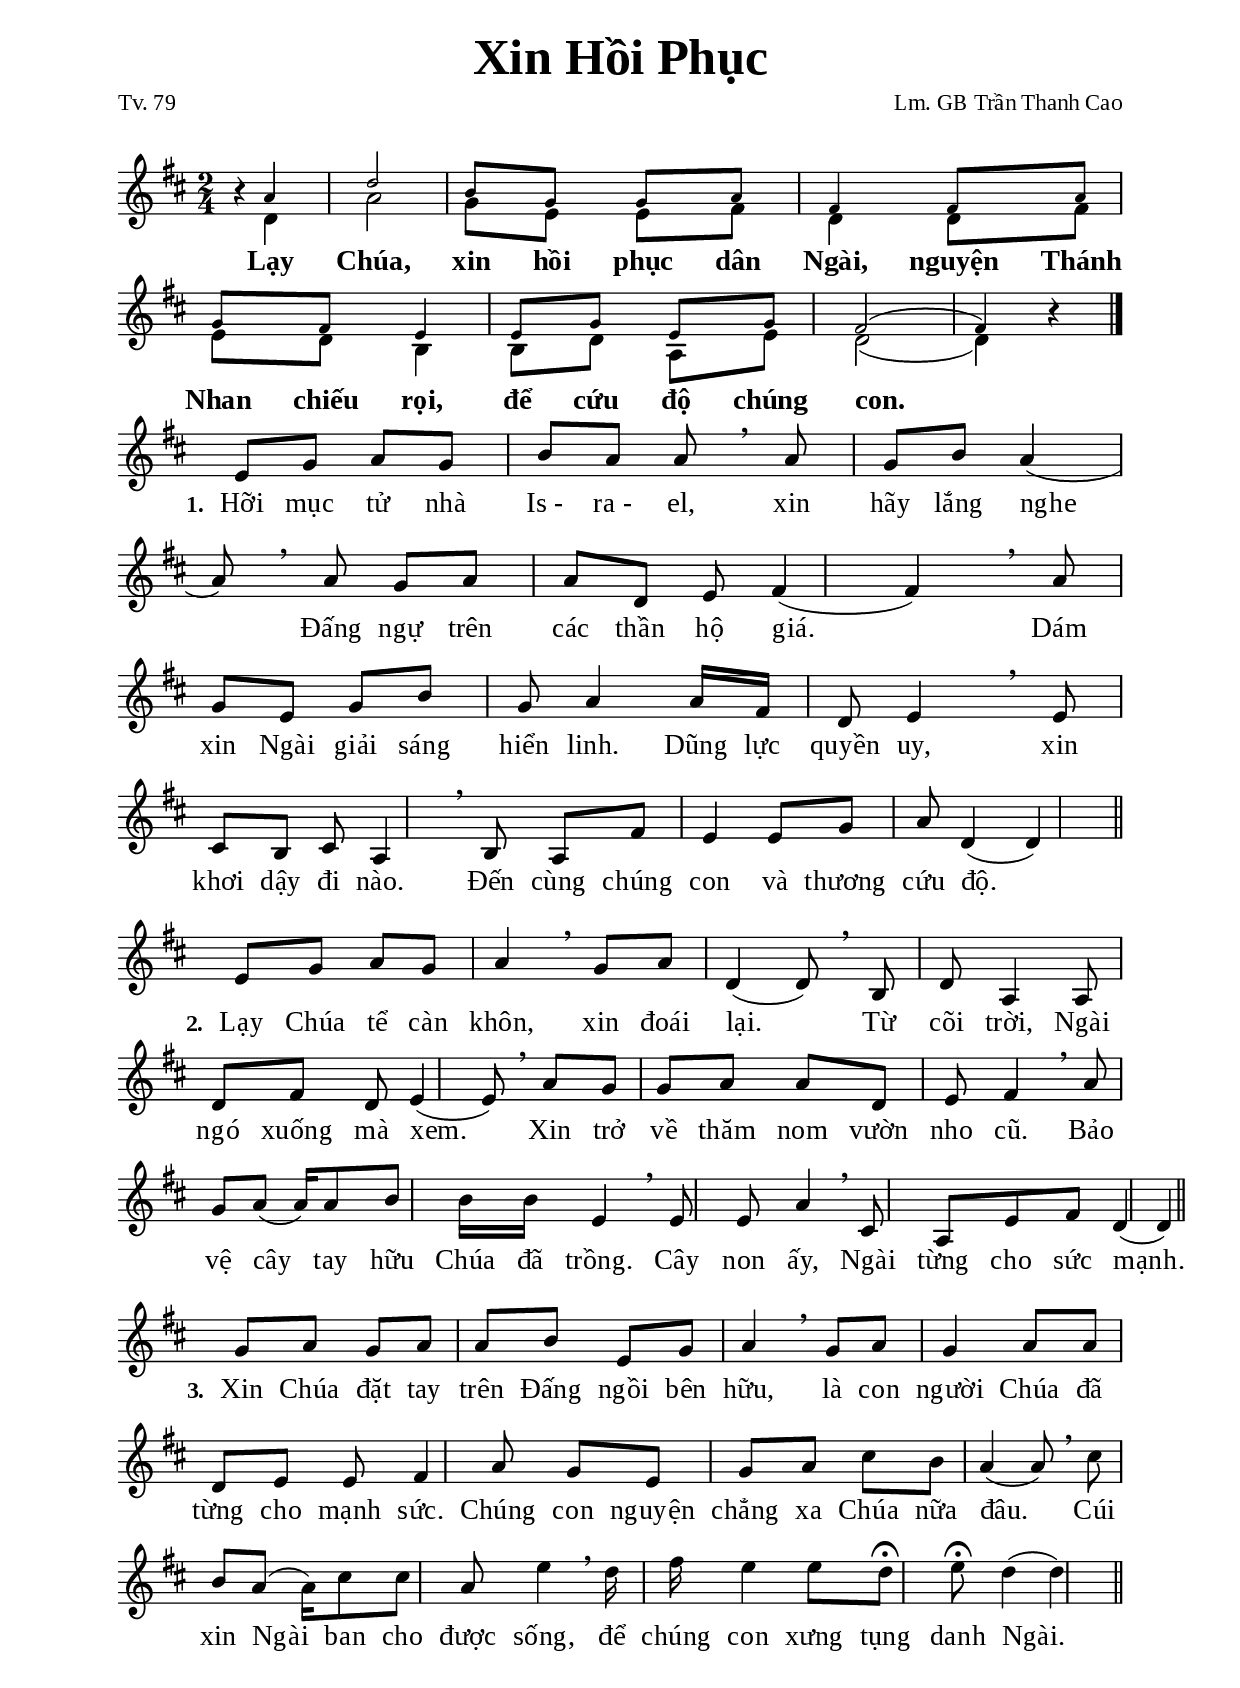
% Cài đặt chung
\version "2.22.1"
\include "english.ly"

\header {
  title = \markup { \fontsize #3 "Xin Hồi Phục" }
  poet = "Tv. 79"
  composer = "Lm. GB Trần Thanh Cao"
  arranger = " "
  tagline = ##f
}

\paper {
  #(set-paper-size "a4")
  top-margin = 10\mm
  bottom-margin = 10\mm
  left-margin = 20\mm
  right-margin = 20\mm
  indent = #0
  #(define fonts
    (make-pango-font-tree
      "Liberation Serif"
      "Liberation Serif"
      "Liberation Serif"
      (/ 20 20)))
  %page-count = #1
  system-system-spacing = #'((basic-distance . 12))
  score-system-spacing = #'((basic-distance . 14))
}

% Nhạc điệp khúc
nhacDiepKhucSop= \relative c' {
  r4 d4 |
  a'2 |
  g8 e e fs |
  d4 d8 fs 
  e d b4 |
  b8 d a e' |
  d2 ( |
  d4) r \bar "|."
}

nhacDiepKhucBass= \relative c' {
  r4 a'4 |
  d2 |
  b8 g g a |
  fs4 fs8 a |
  g fs e4 |
  e8 g e g |
  fs2 ( |
  fs4) r
}

% Nhạc phiên khúc
nhacPhienKhucMot = \relative c' {
  e8 g a g b a a \breathe
  a g b a4 (a8) \breathe
  a g a a d, e fs4 (fs) \breathe
  a8 g e g b g a4 a16 fs d8 e4 \breathe
  e8 cs b cs a4 \breathe
  b8 a fs' e4 e8 g a d,4 (d) \bar "||"
}

nhacPhienKhucHai = \relative c' {
  e8 g a g a4 \breathe
  g8 a d,4 (d8) \breathe
  b d a4 a8 d fs d e4 (e8) \breathe
  a g g a a d, e fs4 \breathe
  a8 g a (a16) a8 b b16 b e,4 \breathe
  e8 e a4 \breathe
  cs,8 a e' fs d4 (d) \bar "||"
}

nhacPhienKhucBa = \relative c' {
  g'8 a g a a b e, g a4 \breathe
  g8 a g4 a8 a d, e e fs4 a8 g e g a cs b a4 (a8) \breathe
  cs b a (a16) cs8 cs a e'4 \breathe
  d16 fs e4 e8 d8 \fermata e \fermata d4 (d) \bar "||"
}

% Lời điệp khúc
loiDiepKhuc = \lyricmode {
  Lạy Chúa, xin hồi phục dân Ngài,
  nguyện Thánh Nhan chiếu rọi, để cứu độ chúng con.
}

% Lời phiên khúc
loiPhienKhucMot = \lyricmode {
  \set stanza = #"1. "
  Hỡi mục tử nhà "Is -" "ra -" el, xin hãy lắng nghe
  Đấng ngự trên các thần hộ giá.
  Dám xin Ngài giải sáng hiển linh.
  Dũng lực quyền uy, xin khơi dậy đi nào.
  Đến cùng chúng con và thương cứu độ.
}

loiPhienKhucHai = \lyricmode {
  \set stanza = #"2. "
  Lạy Chúa tể càn khôn, xin đoái lại.
  Từ cõi trời, Ngài ngó xuống mà xem.
  Xin trở về thăm nom vườn nho cũ.
  Bảo vệ cây tay hữu Chúa đã trồng.
  Cây non ấy, Ngài từng cho sức mạnh.
}

loiPhienKhucBa = \lyricmode {
  \set stanza = #"3. "
  Xin Chúa đặt tay trên Đấng ngồi bên hữu,
  là con người Chúa đã từng cho mạnh sức.
  Chúng con nguyện chẳng xa Chúa nữa đâu.
  Cúi xin Ngài ban cho được sống,
  để chúng con xưng tụng danh Ngài.
}


% Dàn trang
\score {
  \new ChoirStaff <<
    \new Staff = diepKhuc \with {
        \consists "Merge_rests_engraver"
        %\magnifyStaff #(magstep +1)
      }
      <<
      \new Voice = beSop {
        \voiceTwo \key d \major \time 2/4 \nhacDiepKhucSop
      }
      \new Voice = beBas {
        \override NoteHead.font-size = #-2
        \voiceOne \key d \major \time 2/4 \nhacDiepKhucBass
      }
    >>
    \new Lyrics \lyricsto beSop \loiDiepKhuc
  >>
  \layout {
    \override Lyrics.LyricText.font-series = #'bold
    \override Lyrics.LyricText.font-size = #+2
    \override Lyrics.LyricSpace.minimum-distance = #4
    \override Score.BarNumber.break-visibility = ##(#f #f #f)
    \override Score.SpacingSpanner.uniform-stretching = ##t
  }
}

\score {
  \new ChoirStaff <<
    \new Staff = phienKhuc \with {
        %\magnifyStaff #(magstep +1)
      }
      <<
      \new Voice = beSop {
        \key d \major \time 2/4 \nhacPhienKhucMot
      }
    >>
    \new Lyrics \lyricsto beSop \loiPhienKhucMot
  >>
  \layout {
    \override Staff.TimeSignature.transparent = ##t
    \override Lyrics.LyricText.font-size = #+2
    \override Lyrics.LyricSpace.minimum-distance = #1.5
    \override Score.BarNumber.break-visibility = ##(#f #f #f)
    \override Score.SpacingSpanner.uniform-stretching = ##t
    \set Score.barAlways = ##t
    \set Score.defaultBarType = ""
  } 
}

\score {
  \new ChoirStaff <<
    \new Staff = phienKhuc \with {
        %\magnifyStaff #(magstep +1)
      }
      <<
      \new Voice = beSop {
        \key d \major \time 2/4 \nhacPhienKhucHai
      }
    >>
    \new Lyrics \lyricsto beSop \loiPhienKhucHai
  >>
  \layout {
    \override Staff.TimeSignature.transparent = ##t
    \override Lyrics.LyricText.font-size = #+2
    \override Lyrics.LyricSpace.minimum-distance = #2
    \override Score.BarNumber.break-visibility = ##(#f #f #f)
    \override Score.SpacingSpanner.uniform-stretching = ##t
    \set Score.barAlways = ##t
    \set Score.defaultBarType = ""
  } 
}

\score {
  \new ChoirStaff <<
    \new Staff = phienKhuc \with {
        %\magnifyStaff #(magstep +1)
      }
      <<
      \new Voice = beSop {
        \key d \major \time 2/4 \nhacPhienKhucBa
      }
    >>
    \new Lyrics \lyricsto beSop \loiPhienKhucBa
  >>
  \layout {
    \override Staff.TimeSignature.transparent = ##t
    \override Lyrics.LyricText.font-size = #+2
    \override Lyrics.LyricSpace.minimum-distance = #1.5
    \override Score.BarNumber.break-visibility = ##(#f #f #f)
    \override Score.SpacingSpanner.uniform-stretching = ##t
    \set Score.barAlways = ##t
    \set Score.defaultBarType = ""
  } 
}
